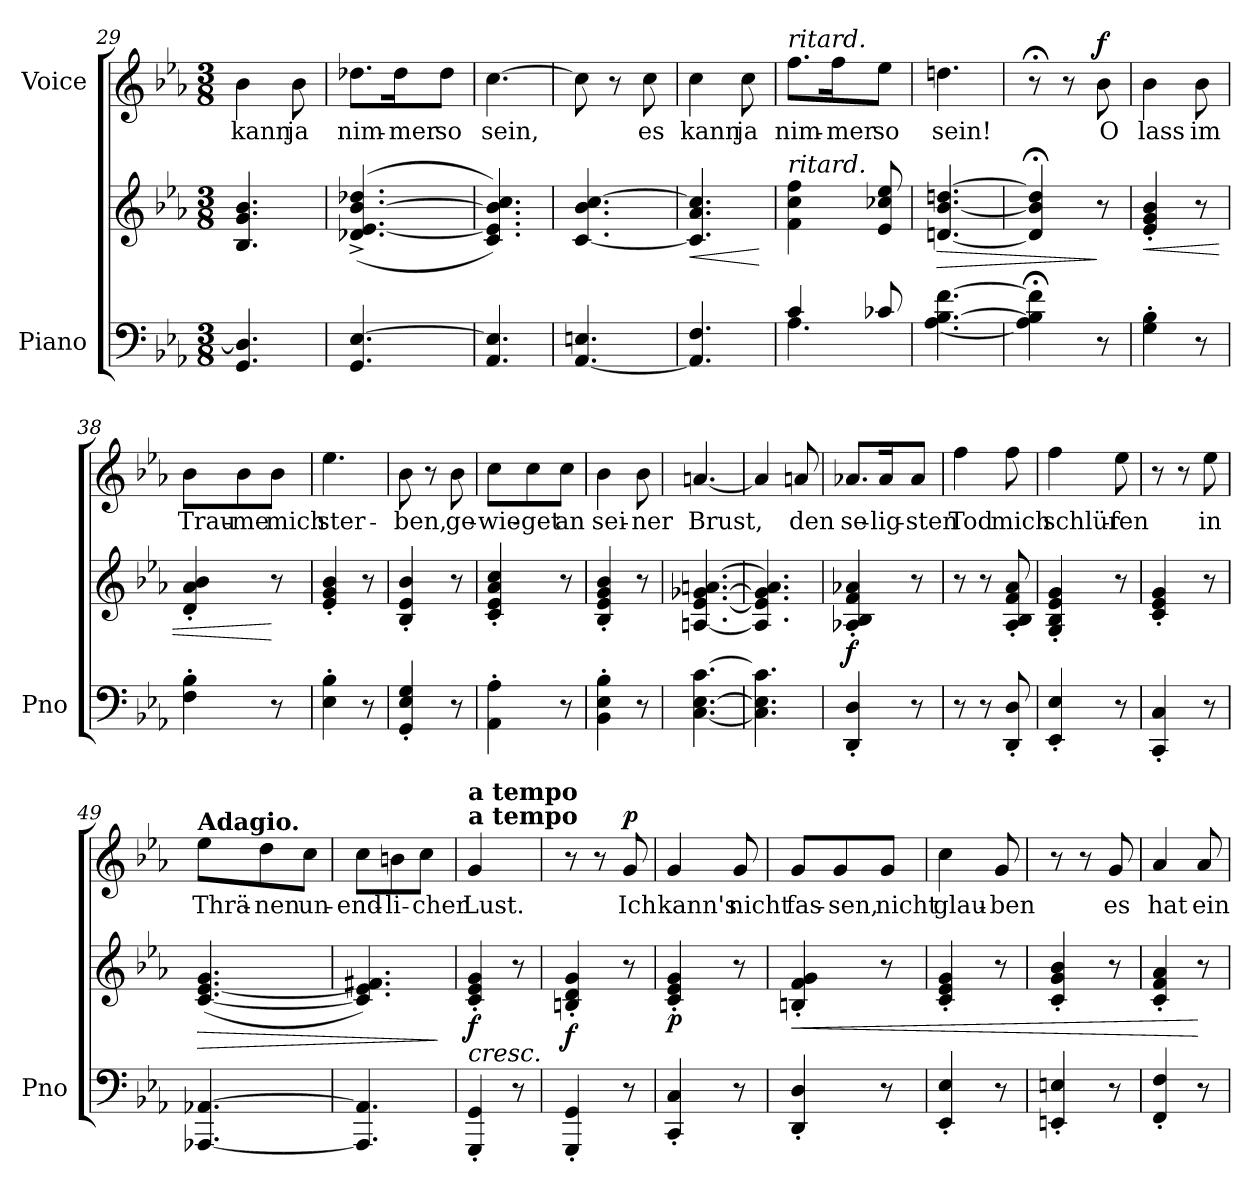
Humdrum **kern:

**kern	**kern	**dynam	**kern	**text	**dynam
*part2	*part2	*part2	*part1	*part1	*part1
*staff3	*staff2	*staff2/3	*staff1	*staff1	*staff1
*I"Piano	*	*	*I"Voice	*	*
*I'Pno	*	*	*	*	*
*clefF4	*clefG2	*	*clefG2	*	*
*k[b-e-a-]	*k[b-e-a-]	*	*k[b-e-a-]	*	*
*M3/8	*M3/8	*	*M3/8	*	*
=29	=29	=29	=29	=29	=29
!	!	!	!	!LO:LY:b	!
4.GG/ 4.D/]	4.B-/ 4.g/ 4.b-/	.	4b-\	kann	.
!	!	!	!	!LO:LY:b	!
.	.	.	8b-\	ja	.
=30	=30	=30	=30	=30	=30
!	!	!	!	!LO:LY:b	!
4.GG/ [4.E-/	((4.d-X/^ [4.e-/^ [4.b-/^ 4.dd-X/^	.	8.dd-X\L	nim-	.
!	!	!	!	!LO:LY:b	!
.	.	.	16dd-\K	-mer	.
!	!	!	!	!LO:LY:b	!
.	.	.	8dd-\J	so	.
=31	=31	=31	=31	=31	=31
!	!	!	!	!LO:LY:b	!
4.AA-/ 4.E-/]	4.c/ 4.e-/] 4.b-/] 4.cc/))	.	[4.cc\	sein,	.
!!LO:LB:g=z
=32	=32	=32	=32	=32	=32
[4.AA-/ 4.En/	[4.c/ 4.b-/ [4.cc/	.	8cc\]	.	.
.	.	.	8r	.	.
!	!	!	!	!LO:LY:b	!
.	.	.	8cc\	es	.
=33	=33	=33	=33	=33	=33
!	!	!LO:HP:b	!	!LO:LY:b	!
4.AA-/] 4.F/	4.c/] 4.a-/ 4.cc/]	<	4cc\	kann	.
!	!	!	!	!LO:LY:b	!
.	.	.	8cc\	ja	.
.	.	[	.	.	.
=34	=34	=34	=34	=34	=34
*^	*	*	*	*	*
!	!	!	!	!LO:TX:a:i:t=ritard.	!	!
!	!	!LO:TX:a:i:t=ritard.	!	!	!	!
!	!	!	!	!	!LO:LY:b	!
4c/	4.A-\	4f\ 4cc\ 4ff\	.	8.ff\L	nim-	.
!	!	!	!	!	!LO:LY:b	!
.	.	.	.	16ff\K	-mer	.
!	!	!	!	!	!LO:LY:b	!
8c-X/	.	8e-/ 8cc-X/ 8ee-/	.	8ee-\J	so	.
*v	*v	*	*	*	*	*
=35	=35	=35	=35	=35	=35
!	!	!LO:HP:b	!	!LO:LY:b	!
[4.A-\ [4.B-\ [4.f\	[4.dn/ [4.b-/ [4.ddn/	>	4.ddn\	sein!	.
=36	=36	=36	=36	=36	=36
4A-\]; 4B-\]; 4f\];	4d/];< 4b-/];< 4dd/];<	.	8r;<	.	.
.	.	.	8r	.	.
!	!	!	!	!LO:LY:b	!LO:DY:a
8r	8r	]	8b-\	O	f
=37	=37	=37	=37	=37	=37
!	!	!LO:HP:b	!	!LO:LY:b	!
4G\' 4B-\'	4e-/' 4g/' 4b-/'	<	4b-\	lass	.
!	!	!	!	!LO:LY:b	!
8r	8r	.	8b-\	im	.
=38	=38	=38	=38	=38	=38
!	!	!	!	!LO:LY:b	!
4F\' 4B-\'	4d/' 4a-/' 4b-/'	.	8b-\L	Trau-	.
!	!	!	!	!LO:LY:b	!
.	.	.	8b-\	-me	.
!	!	!	!	!LO:LY:b	!
8r	8r	[	8b-\J	mich	.
=39	=39	=39	=39	=39	=39
!	!	!	!	!LO:LY:b	!
4E-\' 4B-\'	4e-/' 4g/' 4b-/'	.	4.ee-\	ster-	.
8r	8r	.	.	.	.
=40	=40	=40	=40	=40	=40
!	!	!	!	!LO:LY:b	!
4GG/' 4E-/' 4G/'	4B-/' 4e-/' 4b-/'	.	8b-\	-ben,	.
.	.	.	8r	.	.
!	!	!	!	!LO:LY:b	!
8r	8r	.	8b-\	ge-	.
=41	=41	=41	=41	=41	=41
!	!	!	!	!LO:LY:b	!
4AA-\' 4A-\'	4c/' 4e-/' 4a-/' 4cc/'	.	8cc\L	-wie-	.
!	!	!	!	!LO:LY:b	!
.	.	.	8cc\	-get	.
!	!	!	!	!LO:LY:b	!
8r	8r	.	8cc\J	an	.
=42	=42	=42	=42	=42	=42
!	!	!	!	!LO:LY:b	!
4BB-\' 4E-\' 4B-\'	4B-/' 4e-/' 4g/' 4b-/'	.	4b-\	sei-	.
!	!	!	!	!LO:LY:b	!
8r	8r	.	8b-\	-ner	.
!!LO:PB:g=z
=43	=43	=43	=43	=43	=43
!	!	!	!	!LO:LY:b	!
[4.C\ [4.E-\ [4.c\	[4.An/ [4.e-/ [4.g-X/ [4.an/	.	[4.an/	Brust,	.
=44	=44	=44	=44	=44	=44
4.C\] 4.E-\] 4.c\]	4.A/] 4.e-/] 4.g-/] 4.a/]	.	4a/]	.	.
!	!	!	!	!LO:LY:b	!
.	.	.	8an/	den	.
=45	=45	=45	=45	=45	=45
!	!	!LO:DY:b	!	!LO:LY:b	!
4DD/' 4D/'	4A-X/' 4B-/' 4f/' 4a-X/'	f	8.a-X/L	se-	.
!	!	!	!	!LO:LY:b	!
.	.	.	16a-/K	-lig-	.
!	!	!	!	!LO:LY:b	!
8r	8r	.	8a-/J	-sten	.
=46	=46	=46	=46	=46	=46
!	!	!	!	!LO:LY:b	!
8r	8r	.	4ff\	Tod	.
8r	8r	.	.	.	.
!	!	!	!	!LO:LY:b	!
8DD/' 8D/'	8A-/' 8B-/' 8f/' 8a-/'	.	8ff\	mich	.
=47	=47	=47	=47	=47	=47
!	!	!	!	!LO:LY:b	!
4EE-/' 4E-/'	4G/' 4B-/' 4e-/' 4g/'	.	4ff\	schlür-	.
!	!	!	!	!LO:LY:b	!
8r	8r	.	8ee-\	-fen	.
=48	=48	=48	=48	=48	=48
4CC/' 4C/'	4c/' 4e-/' 4g/'	.	8r	.	.
.	.	.	8r	.	.
!	!	!	!	!LO:LY:b	!
8r	8r	.	8ee-\	in	.
=49	=49	=49	=49	=49	=49
!	!	!	!LO:TX:a:B:t=Adagio.	!	!
!	!	!LO:HP:b	!	!LO:LY:b	!
[4.AAA-X/ [4.AA-X/	([4.c/ [4.e-/ 4.g/	>	8ee-\L	Thrä-	.
!	!	!	!	!LO:LY:b	!
.	.	.	8dd\	-nen	.
!	!	!	!	!LO:LY:b	!
.	.	.	8cc\J	un-	.
=50	=50	=50	=50	=50	=50
*	*	*	*MM70	*	*
!	!	!	!	!LO:LY:b	!
4.AAA-/] 4.AA-/]	4.c/] 4.e-/] 4.f#X/)	.	8cc\L	-end-	.
!	!	!	!	!LO:LY:b	!
.	.	.	8bn\	-li-	.
!	!	!	!	!LO:LY:b	!
.	.	.	8cc\J	-cher	.
.	.	]	.	.	.
=51	=51	=51	=51	=51	=51
!	!	!	!LO:TX:a:B:t=a tempo	!	!
!	!	!	!LO:TX:a:B:t=a tempo	!	!
!	!	!LO:HP:b	!	!LO:LY:b	!
!	!	!LO:DY:n=1:b	!	!	!
4GGG/' 4GG/'	4c/' 4e-/' 4g/'	< f	4g/	Lust.	.
8r	8r	.	8ryy	.	.
=52	=52	=52	=52	=52	=52
!	!	!LO:DY:b	!	!	!
4GGG/' 4GG/'	4Bn/' 4d/' 4g/'	f	8r	.	.
.	.	.	8r	.	.
!	!	!	!	!LO:LY:b	!LO:DY:a
8r	8r	[	8g/	Ich	p
=53	=53	=53	=53	=53	=53
!	!	!LO:DY:b	!	!LO:LY:b	!
4CC/' 4C/'	4c/' 4e-/' 4g/'	p	4g/	kann's	.
!	!	!	!	!LO:LY:b	!
8r	8r	.	8g/	nicht	.
!!LO:LB:g=z
=54	=54	=54	=54	=54	=54
!	!	!LO:HP:b	!	!LO:LY:b	!
4DD/' 4D/'	4Bn/' 4f/' 4g/'	<	8g/L	fas-	.
!	!	!	!	!LO:LY:b	!
.	.	.	8g/	-sen,	.
!	!	!	!	!LO:LY:b	!
8r	8r	.	8g/J	nicht	.
=55	=55	=55	=55	=55	=55
!	!	!	!	!LO:LY:b	!
4EE-/' 4E-/'	4c/' 4e-/' 4g/'	.	4cc\	glau-	.
!	!	!	!	!LO:LY:b	!
8r	8r	.	8g/	-ben	.
=56	=56	=56	=56	=56	=56
4EEn/' 4En/'	4c/' 4g/' 4b-/'	.	8r	.	.
.	.	.	8r	.	.
!	!	!	!	!LO:LY:b	!
8r	8r	.	8g/	es	.
=57	=57	=57	=57	=57	=57
!	!	!	!	!LO:LY:b	!
4FF/' 4F/'	4c/' 4f/' 4a-/'	.	4a-/	hat	.
!	!	!	!	!LO:LY:b	!
8r	8r	[	8a-/	ein	.
=	=	=	=	=	=
*-	*-	*-	*-	*-	*-
